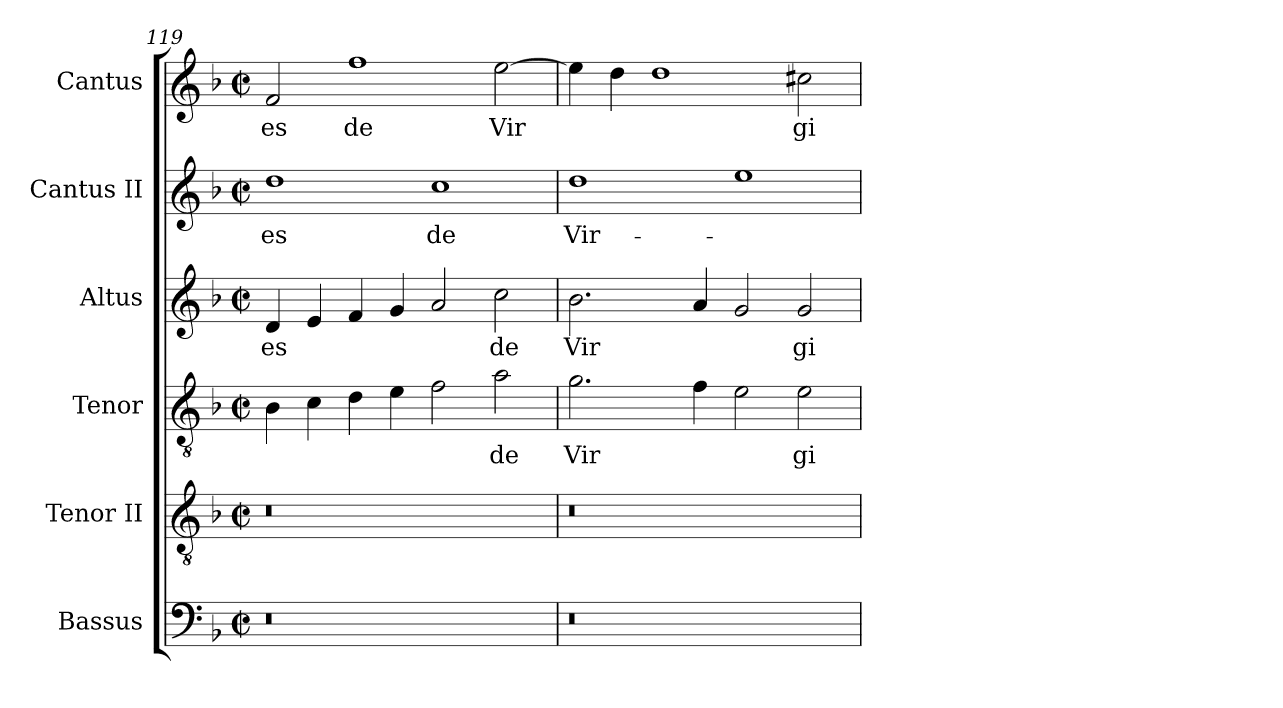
**kern	**kern	**kern	**text	**kern	**text	**kern	**text	**kern	**text
*part6	*part5	*part4	*part4	*part3	*part3	*part2	*part2	*part1	*part1
*staff6	*staff5	*staff4	*staff4	*staff3	*staff3	*staff2	*staff2	*staff1	*staff1
*I"Bassus	*I"Tenor II	*I"Tenor	*	*I"Altus	*	*I"Cantus II	*	*I"Cantus	*
*I'Bassus	*	*I'Tenor	*	*I'Altus	*	*I'Cantus II	*	*	*
*clefF4	*clefGv2	*clefGv2	*	*clefG2	*	*clefG2	*	*clefG2	*
*k[b-]	*k[b-]	*k[b-]	*	*k[b-]	*	*k[b-]	*	*k[b-]	*
*F:	*F:	*F:	*	*F:	*	*F:	*	*F:	*
*M2/2	*M2/2	*M2/2	*	*M2/2	*	*M2/2	*	*M2/2	*
*met(c|)	*met(c|)	*met(c|)	*	*met(c|)	*	*met(c|)	*	*met(c|)	*
=119	=119	=119	=119	=119	=119	=119	=119	=119	=119
!	!	!	!	!	!LO:LY:b:cj	!	!LO:LY:b:cj	!	!LO:LY:b:cj
0r	0r	4B-\	.	4d/	es	1dd	es	2f/	es
.	.	4c\	.	4e/	.	.	.	.	.
!	!	!	!	!	!	!	!	!	!LO:LY:b:cj
.	.	4d\	.	4f/	.	.	.	1ff	de
.	.	4e\	.	4g/	.	.	.	.	.
!	!	!	!	!	!	!	!LO:LY:b:cj	!	!
.	.	2f\	.	2a/	.	1cc	de	.	.
!	!	!	!LO:LY:b:cj	!	!LO:LY:b:cj	!	!	!	!LO:LY:b
.	.	2a\	de	2cc\	de	.	.	[>2ee\	Vir
=120	=120	=120	=120	=120	=120	=120	=120	=120	=120
!	!	!	!LO:LY:b	!	!LO:LY:b	!	!LO:LY:b:cj	!	!
0r	0r	2.g\	Vir	2.b-\	Vir	1dd	Vir-	4ee\]	.
.	.	.	.	.	.	.	.	4dd\	.
.	.	.	.	.	.	.	.	1dd	.
.	.	4f\	.	4a/	.	.	.	.	.
.	.	2e\	.	2g/	.	1ee	.	.	.
!	!	!	!LO:LY:b:cj	!	!LO:LY:b:cj	!	!	!	!LO:LY:b:cj
.	.	2e\	gi	2g/	gi	.	.	2cc#\	gi
=	=	=	=	=	=	=	=	=	=
*-	*-	*-	*-	*-	*-	*-	*-	*-	*-
